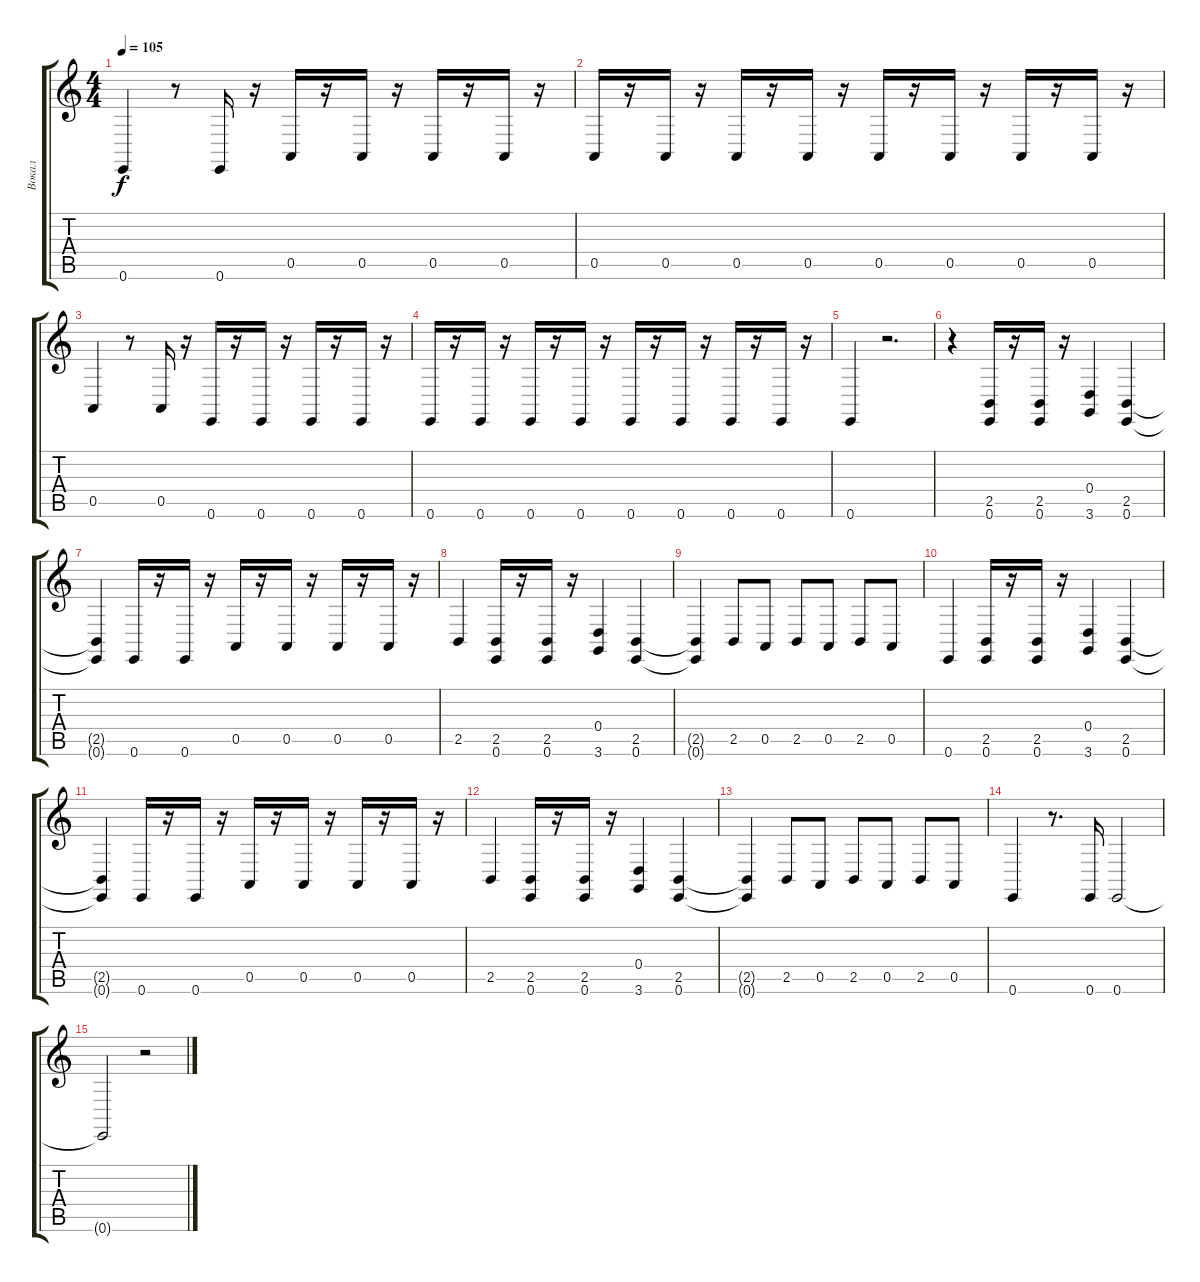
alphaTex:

\track ("Вокал" "Вокал") {instrument oboe}
\staff {score tabs}
\tuning (E4 B3 G3 D3 A2 E2) {hide}
\ts (4 4)
\tempo 105
\clef g2
\ks c
0.6.4{dy f} r.8 0.6.16 r.16 0.5.16 r.16 0.5.16 r.16 0.5.16 r.16 0.5.16 r.16 |
0.5.16 r.16 0.5.16 r.16 0.5.16 r.16 0.5.16 r.16 0.5.16 r.16 0.5.16 r.16 0.5.16 r.16 0.5.16 r.16 |
0.5.4 r.8 0.5.16 r.16 0.6.16 r.16 0.6.16 r.16 0.6.16 r.16 0.6.16 r.16 |
0.6.16 r.16 0.6.16 r.16 0.6.16 r.16 0.6.16 r.16 0.6.16 r.16 0.6.16 r.16 0.6.16 r.16 0.6.16 r.16 |
0.6.4 r.2{d} |
r.4 (2.5 0.6).16 r.16 (2.5 0.6).16 r.16 (0.4 3.6).4 (2.5 0.6).4 |
(2.5{t} 0.6{t}).4 0.6.16 r.16 0.6.16 r.16 0.5.16 r.16 0.5.16 r.16 0.5.16 r.16 0.5.16 r.16 |
2.5.4 (2.5 0.6).16 r.16 (2.5 0.6).16 r.16 (0.4 3.6).4 (2.5 0.6).4 |
(2.5{t} 0.6{t}).4 2.5.8 0.5.8 2.5.8 0.5.8 2.5.8 0.5.8 |
0.6.4 (2.5 0.6).16 r.16 (2.5 0.6).16 r.16 (0.4 3.6).4 (2.5 0.6).4 |
(2.5{t} 0.6{t}).4 0.6.16 r.16 0.6.16 r.16 0.5.16 r.16 0.5.16 r.16 0.5.16 r.16 0.5.16 r.16 |
2.5.4 (2.5 0.6).16 r.16 (2.5 0.6).16 r.16 (0.4 3.6).4 (2.5 0.6).4 |
(2.5{t} 0.6{t}).4 2.5.8 0.5.8 2.5.8 0.5.8 2.5.8 0.5.8 |
0.6.4 r.8{d} 0.6.16 0.6.2 |
0.6{t}.2 r.2
